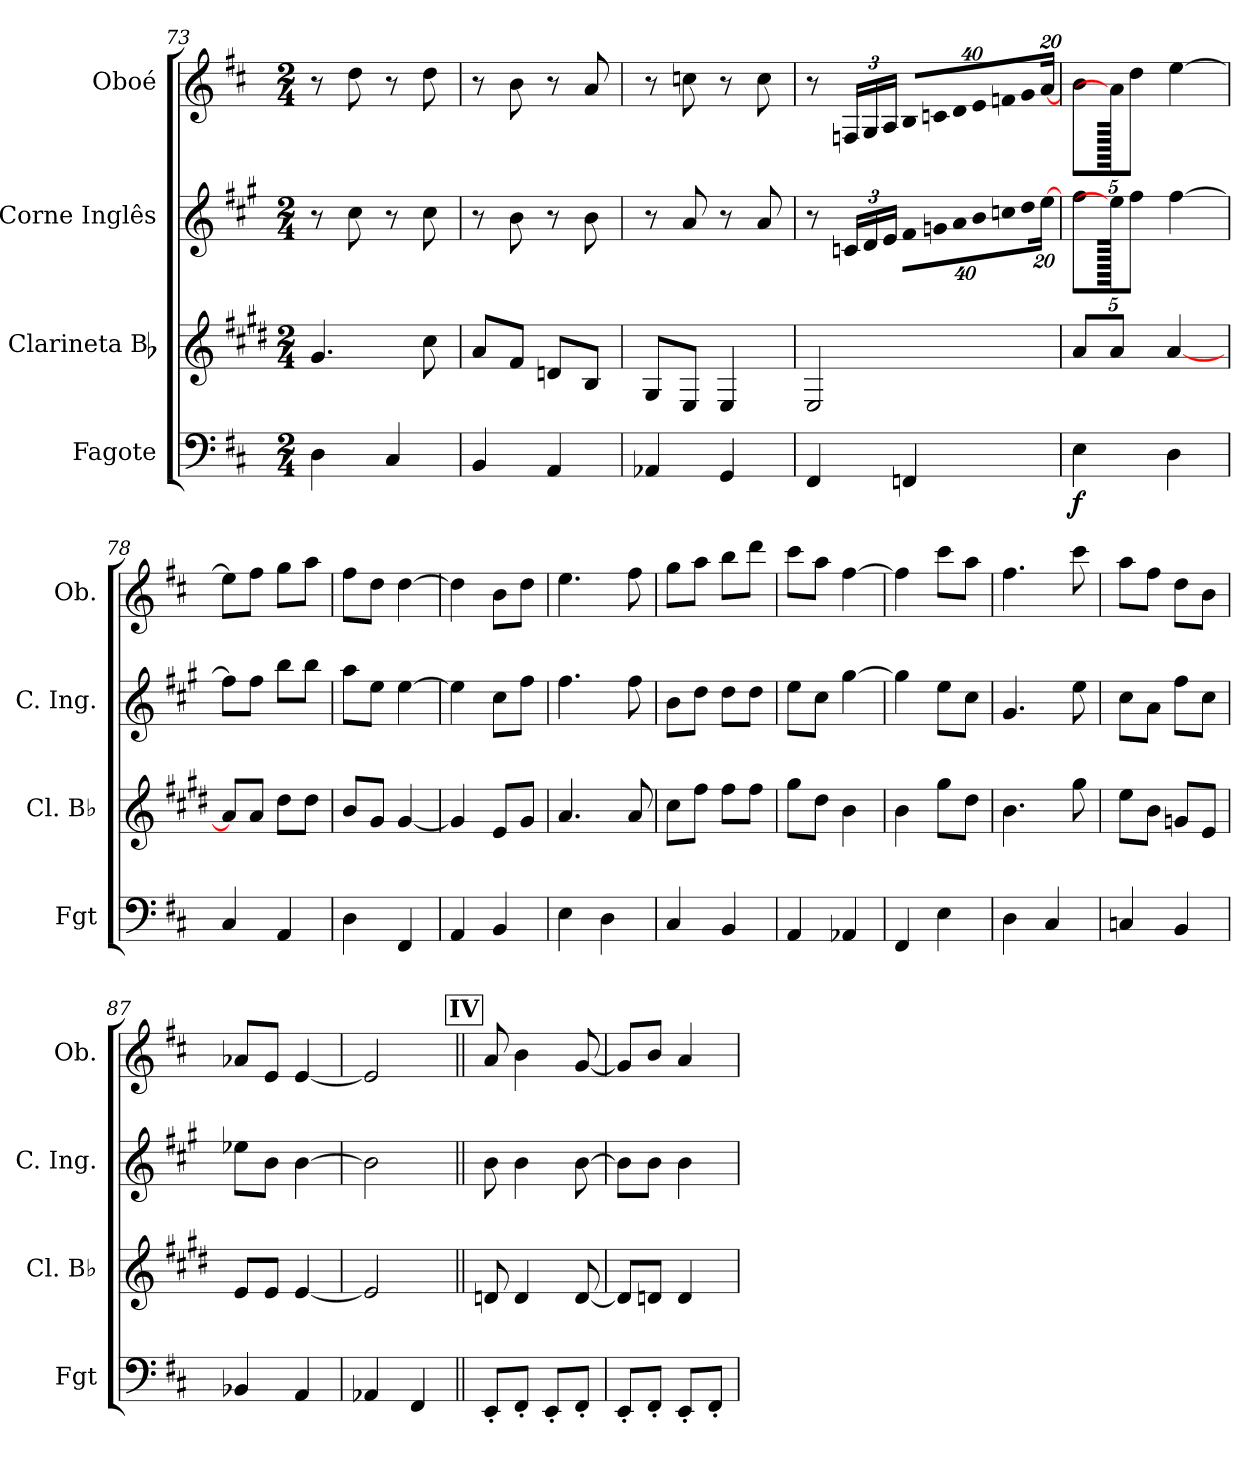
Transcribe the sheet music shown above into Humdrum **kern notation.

**kern	**dynam	**kern	**kern	**kern
*part4	*part4	*part3	*part2	*part1
*staff4	*staff4	*staff3	*staff2	*staff1
*I"Fagote	*	*I"Clarineta Bb	*I"Corne Inglês	*I"Oboé
*I'Fgt	*	*I'Cl. Bb	*I'C. Ing.	*I'Ob.
*clefF4	*	*clefG2	*clefG2	*clefG2
*	*	*ITrd1c2	*ITrd4c7	*
*k[f#c#]	*	*k[f#c#]	*k[f#c#]	*k[f#c#]
*M2/4	*	*M2/4	*M2/4	*M2/4
=73	=73	=73	=73	=73
4D\	.	4.f#/	8r	8r
.	.	.	8f#\	8dd\
4C#/	.	.	8r	8r
.	.	8b\	8f#\	8dd\
=74	=74	=74	=74	=74
4BB/	.	8g/L	8r	8r
.	.	8e/J	8e\	8b\
4AA/	.	8cn/L	8r	8r
.	.	8A/J	8e\	8a/
=75	=75	=75	=75	=75
4AA-X/	.	8F#/L	8r	8r
.	.	8D/J	8d/	8ccn\
4GG/	.	4D/	8r	8r
.	.	.	8d/	8cc\
=76	=76	=76	=76	=76
4FF#/	.	2D/	8r	8r
*	*	*	*Xbrackettup	*Xbrackettup
.	.	.	24Fn/LL	24Fn/LL
.	.	.	24G/	24G/
.	.	.	24A/JJ	24A/JJ
!	!	!	!LO:N:vis=16	!LO:N:vis=16
4FFn/	.	.	640%23B\LL	640%23B/LL
!	!	!	!LO:N:vis=16	!LO:N:vis=16
.	.	.	640%23cn\	640%23cn/
!	!	!	!LO:N:vis=16	!LO:N:vis=16
.	.	.	640%23d\	640%23d/
!	!	!	!LO:N:vis=16	!LO:N:vis=16
.	.	.	640%23e\	640%23e/
!	!	!	!LO:N:vis=16	!LO:N:vis=16
.	.	.	640%23fn\	640%23fn/
!	!	!	!LO:N:vis=16	!LO:N:vis=16
.	.	.	640%23g\	640%23g/
.	.	.	[320%11a\JJ	[320%11a/JJ
=77	=77	=77	=77	=77
!	!LO:DY:b	!	!	!
4E\	f	8g/L	8b\L	8b\L
.	.	8g/J	640a\JJ]	640a/JJ]
.	.	.	8b\J	8dd\J
4D\	.	[4g/	.	.
.	.	.	[4b\	[4ee\
640ryy	.	640ryy	.	.
!!LO:LB:g=z
=78	=78	=78	=78	=78
4C#/	.	8g/L]	8b\L]	8ee\L]
.	.	8g/J	8b\J	8ff#\J
4AA/	.	8cc#\L	8ee\L	8gg\L
.	.	8cc#\J	8ee\J	8aa\J
=79	=79	=79	=79	=79
4D\	.	8a/L	8dd\L	8ff#\L
.	.	8f#/J	8a\J	8dd\J
4FF#/	.	[4f#/	[4a\	[4dd\
=80	=80	=80	=80	=80
4AA/	.	4f#/]	4a\]	4dd\]
4BB/	.	8d/L	8f#\L	8b\L
.	.	8f#/J	8b\J	8dd\J
=81	=81	=81	=81	=81
4E\	.	4.g/	4.b\	4.ee\
4D\	.	.	.	.
.	.	8g/	8b\	8ff#\
=82	=82	=82	=82	=82
4C#/	.	8b\L	8e\L	8gg\L
.	.	8ee\J	8g\J	8aa\J
4BB/	.	8ee\L	8g\L	8bb\L
.	.	8ee\J	8g\J	8ddd\J
=83	=83	=83	=83	=83
4AA/	.	8ff#\L	8a\L	8ccc#\L
.	.	8cc#\J	8f#\J	8aa\J
4AA-X/	.	4a\	[4cc#\	[4ff#\
=84	=84	=84	=84	=84
4FF#/	.	4a\	4cc#\]	4ff#\]
4E\	.	8ff#\L	8a\L	8ccc#\L
.	.	8cc#\J	8f#\J	8aa\J
=85	=85	=85	=85	=85
4D\	.	4.a\	4.c#/	4.ff#\
4C#/	.	.	.	.
.	.	8ff#\	8a\	8ccc#\
!!LO:LB:g=z
=86	=86	=86	=86	=86
4Cn/	.	8dd\L	8f#\L	8aa\L
.	.	8a\J	8d\J	8ff#\J
4BB/	.	8fn/L	8b\L	8dd\L
.	.	8d/J	8f#\J	8b\J
=87	=87	=87	=87	=87
4BB-X/	.	8d/L	8a-X\L	8a-X/L
.	.	8d/J	8e\J	8e/J
4AA/	.	[4d/	[4e\	[4e/
=88	=88	=88	=88	=88
4AA-X/	.	2d/]	2e\]	2e/]
4FF#/	.	.	.	.
!!LO:REH:place=s1:a:B:fs=14:t=IV
=89||	=89||	=89||	=89||	=89||
8EE'/L	.	8cn/	8e\	8a/
8FF#'/J	.	4c/	4e\	4b\
8EE'/L	.	.	.	.
8FF#'/J	.	[8c/	[8e\	[8g/
=90	=90	=90	=90	=90
8EE'/L	.	8c/L]	8e\L]	8g/L]
8FF#'/J	.	8cn/J	8e\J	8b/J
8EE'/L	.	4c/	4e\	4a/
8FF#'/J	.	.	.	.
=	=	=	=	=
*-	*-	*-	*-	*-
